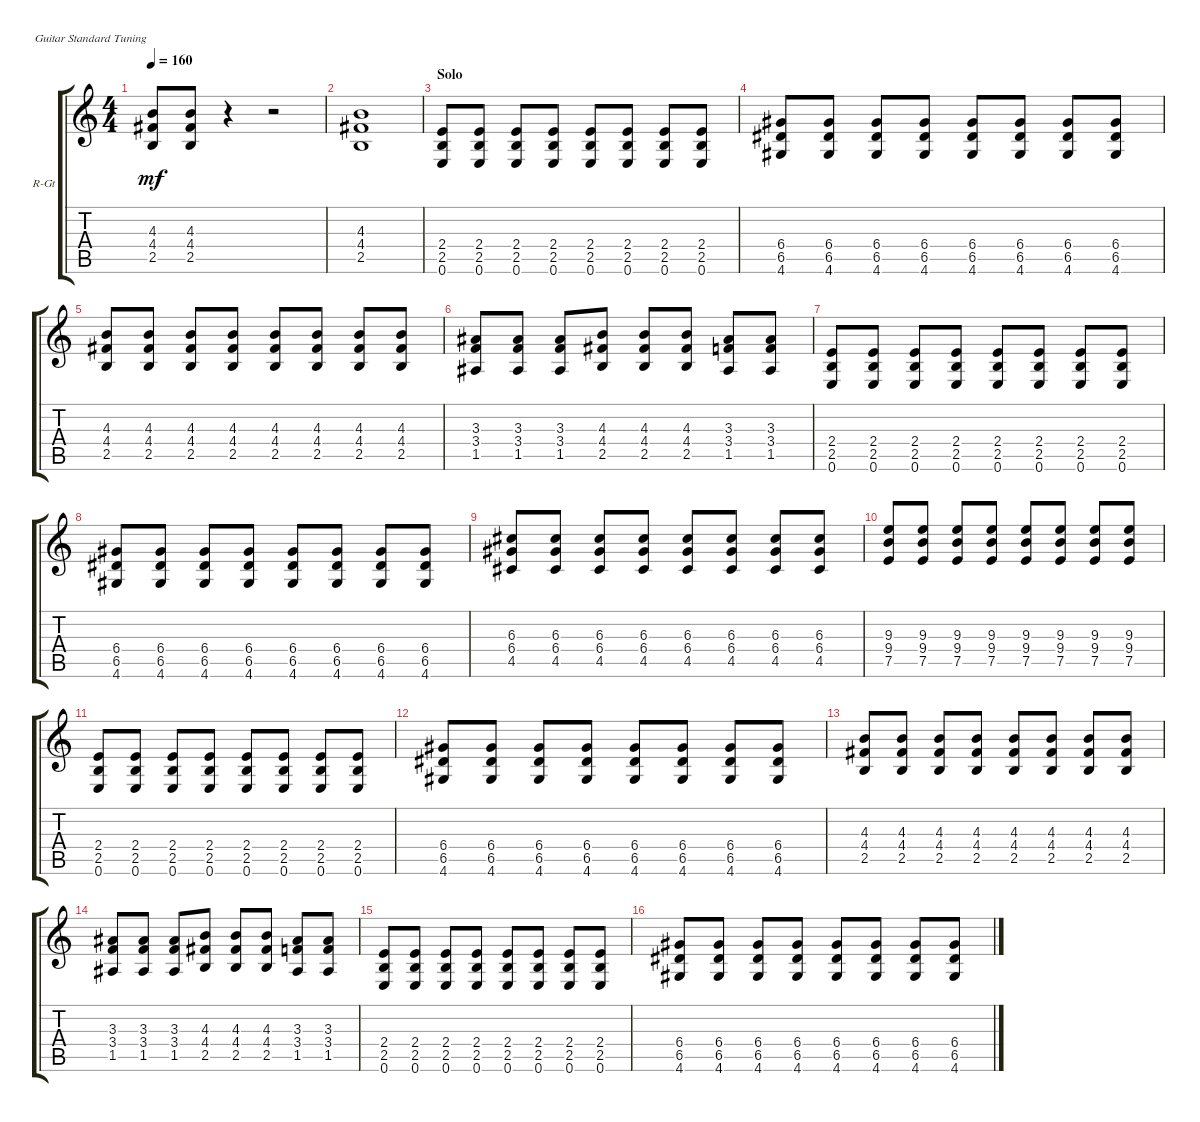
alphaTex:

\defaultSystemsLayout 4
\bracketExtendMode groupsimilarinstruments
\firstSystemTrackNameOrientation horizontal
\otherSystemsTrackNameOrientation horizontal
\track ("Rhytm Guitar" "R-Gt") {instrument overdrivenguitar}
\staff {score tabs}
\tuning (E4 B3 G3 D3 A2 E2)
\ts (4 4)
\tempo 160
\clef g2
\ks c
(2.5 4.4 4.3).8{dy mf} (2.5 4.4 4.3).8 r.4 r.2 |
(2.5 4.4 4.3).1 |
\section ("" "Solo")
(2.5 2.4 0.6).8 (2.5 2.4 0.6).8 (2.5 2.4 0.6).8 (2.5 2.4 0.6).8 (2.5 2.4 0.6).8 (2.5 2.4 0.6).8 (2.5 2.4 0.6).8 (2.5 2.4 0.6).8 |
(4.6 6.5 6.4).8 (4.6 6.5 6.4).8 (4.6 6.5 6.4).8 (4.6 6.5 6.4).8 (4.6 6.5 6.4).8 (4.6 6.5 6.4).8 (4.6 6.5 6.4).8 (4.6 6.5 6.4).8 |
(2.5 4.4 4.3).8 (2.5 4.4 4.3).8 (2.5 4.4 4.3).8 (2.5 4.4 4.3).8 (2.5 4.4 4.3).8 (2.5 4.4 4.3).8 (2.5 4.4 4.3).8 (2.5 4.4 4.3).8 |
(1.5 3.4 3.3).8 (1.5 3.4 3.3).8 (1.5 3.4 3.3).8 (2.5 4.4 4.3).8 (2.5 4.4 4.3).8 (2.5 4.4 4.3).8 (1.5 3.4 3.3).8 (1.5 3.4 3.3).8 |
(2.5 2.4 0.6).8 (2.5 2.4 0.6).8 (2.5 2.4 0.6).8 (2.5 2.4 0.6).8 (2.5 2.4 0.6).8 (2.5 2.4 0.6).8 (2.5 2.4 0.6).8 (2.5 2.4 0.6).8 |
(4.6 6.5 6.4).8 (4.6 6.5 6.4).8 (4.6 6.5 6.4).8 (4.6 6.5 6.4).8 (4.6 6.5 6.4).8 (4.6 6.5 6.4).8 (4.6 6.5 6.4).8 (4.6 6.5 6.4).8 |
(4.5 6.4 6.3).8 (4.5 6.4 6.3).8 (4.5 6.4 6.3).8 (4.5 6.4 6.3).8 (4.5 6.4 6.3).8 (4.5 6.4 6.3).8 (4.5 6.4 6.3).8 (4.5 6.4 6.3).8 |
(7.5 9.4 9.3).8 (7.5 9.4 9.3).8 (7.5 9.4 9.3).8 (7.5 9.4 9.3).8 (7.5 9.4 9.3).8 (7.5 9.4 9.3).8 (7.5 9.4 9.3).8 (7.5 9.4 9.3).8 |
(2.5 2.4 0.6).8 (2.5 2.4 0.6).8 (2.5 2.4 0.6).8 (2.5 2.4 0.6).8 (2.5 2.4 0.6).8 (2.5 2.4 0.6).8 (2.5 2.4 0.6).8 (2.5 2.4 0.6).8 |
(4.6 6.5 6.4).8 (4.6 6.5 6.4).8 (4.6 6.5 6.4).8 (4.6 6.5 6.4).8 (4.6 6.5 6.4).8 (4.6 6.5 6.4).8 (4.6 6.5 6.4).8 (4.6 6.5 6.4).8 |
(2.5 4.4 4.3).8 (2.5 4.4 4.3).8 (2.5 4.4 4.3).8 (2.5 4.4 4.3).8 (2.5 4.4 4.3).8 (2.5 4.4 4.3).8 (2.5 4.4 4.3).8 (2.5 4.4 4.3).8 |
(1.5 3.4 3.3).8 (1.5 3.4 3.3).8 (1.5 3.4 3.3).8 (2.5 4.4 4.3).8 (2.5 4.4 4.3).8 (2.5 4.4 4.3).8 (1.5 3.4 3.3).8 (1.5 3.4 3.3).8 |
(2.5 2.4 0.6).8 (2.5 2.4 0.6).8 (2.5 2.4 0.6).8 (2.5 2.4 0.6).8 (2.5 2.4 0.6).8 (2.5 2.4 0.6).8 (2.5 2.4 0.6).8 (2.5 2.4 0.6).8 |
(4.6 6.5 6.4).8 (4.6 6.5 6.4).8 (4.6 6.5 6.4).8 (4.6 6.5 6.4).8 (4.6 6.5 6.4).8 (4.6 6.5 6.4).8 (4.6 6.5 6.4).8 (4.6 6.5 6.4).8
